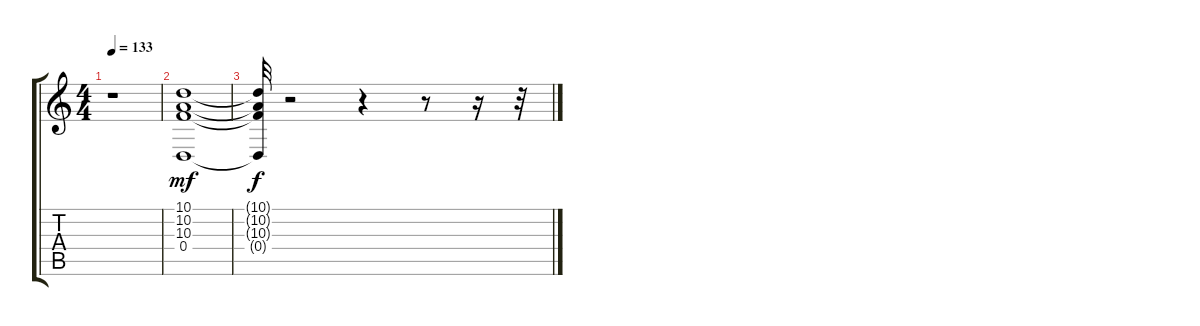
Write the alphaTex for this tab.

\track "" {instrument brightacousticpiano}
\staff {score tabs}
\tuning (E4 B3 G3 D3 A2 E2) {hide}
\ts (4 4)
\tempo 133
\clef g2
\ks c
r.1{dy mf} |
(10.1 10.2 10.3 0.4).1 |
(10.1{t} 10.2{t} 10.3{t} 0.4{t}).32{dy f} r.2 r.4 r.8 r.16 r.32
